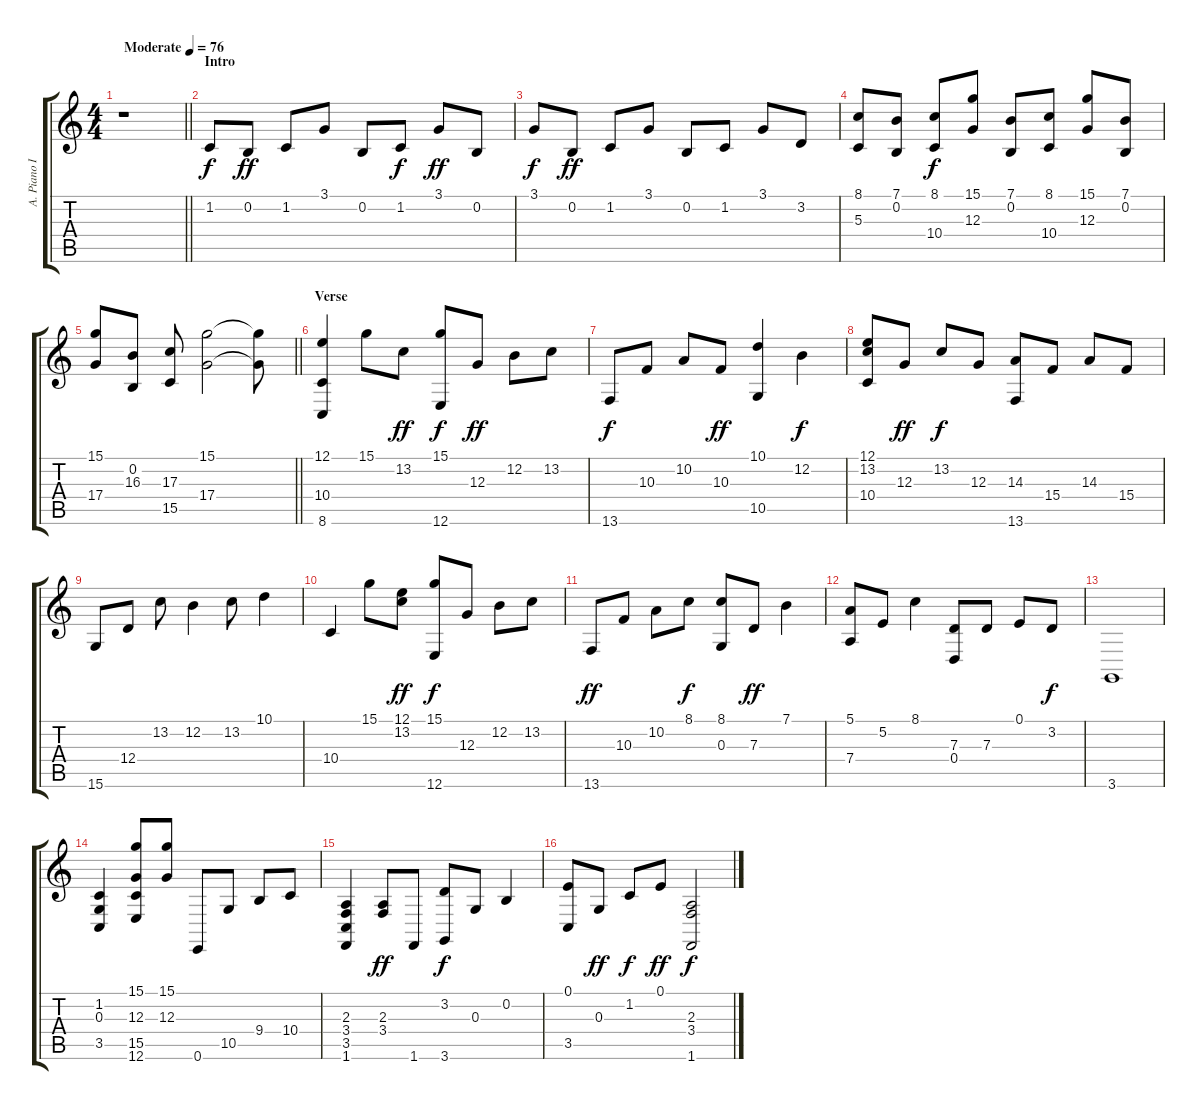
\track ("A. Piano II" "A. Piano I") {instrument acousticgrandpiano}
\staff {score tabs}
\tuning (E4 B3 G3 D3 A2 E2) {hide}
\ts (4 4)
\tempo (76 "Moderate")
\clef g2
\barLineRight lightlight
\ks c
r.1{dy f instrument acousticgrandpiano} |
\section ("" "Intro")
1.2.8 0.2.8{dy ff} 1.2.8 3.1.8 0.2.8 1.2.8{dy f} 3.1.8{dy ff} 0.2.8 |
3.1.8{dy f} 0.2.8{dy ff} 1.2.8 3.1.8 0.2.8 1.2.8 3.1.8 3.2.8 |
(8.1 5.3).8 (7.1 0.2).8 (8.1 10.4).8{dy f} (15.1 12.3).8 (7.1 0.2).8 (8.1 10.4).8 (15.1 12.3).8 (7.1 0.2).8 |
\barLineRight lightlight
(15.1 17.4).8 (0.2 16.3).8 (17.3 15.5).8 (15.1 17.4).2 (15.1{t} 17.4{t}).8 |
\section ("" "Verse")
(12.1 10.4 8.6).4 15.1.8 13.2.8{dy ff} (15.1 12.6).8{dy f} 12.3.8{dy ff} 12.2.8 13.2.8 |
13.6.8{dy f} 10.3.8 10.2.8 10.3.8{dy ff} (10.1 10.5).4 12.2.4{dy f} |
(12.1 13.2 10.4).8 12.3.8{dy ff} 13.2.8{dy f} 12.3.8 (14.3 13.6).8 15.4.8 14.3.8 15.4.8 |
15.6.8 12.4.8 13.2.8 12.2.4 13.2.8 10.1.4 |
10.4.4 15.1.8 (12.1 13.2).8{dy ff} (15.1 12.6).8{dy f} 12.3.8 12.2.8 13.2.8 |
13.6.8{dy ff} 10.3.8 10.2.8 8.1.8{dy f} (8.1 0.3).8 7.3.8{dy ff} 7.1.4 |
(5.1 7.4).8 5.2.8 8.1.4 (7.3 0.4).8 7.3.8 0.1.8 3.2.8{dy f} |
3.6.1 |
(1.2 0.3 3.5).4 (15.1 12.3 15.5 12.6).8 (15.1 12.3).8 0.6.8 10.5.8 9.4.8 10.4.8 |
(2.3 3.4 3.5 1.6).4 (2.3 3.4).8{dy ff} 1.6.8 (3.2 3.6).8{dy f} 0.3.8 0.2.4 |
(0.1 3.5).8 0.3.8{dy ff} 1.2.8{dy f} 0.1.8{dy ff} (2.3 3.4 1.6).2{dy f}
